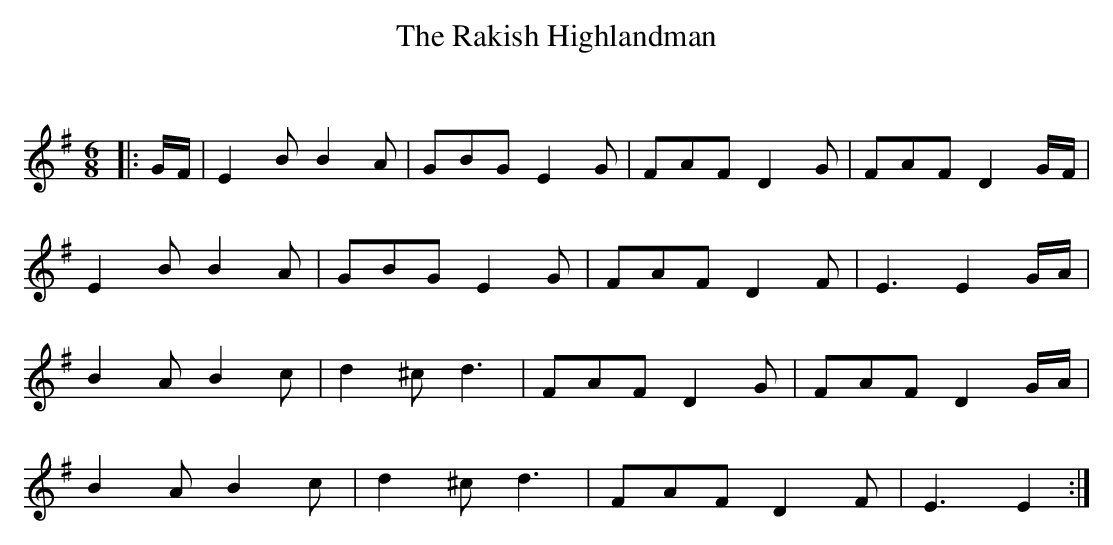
X:1
T: The Rakish Highlandman
C:
Q:180
K:Em
M:6/8
L:1/16
|:GF|E4B2 B4A2|G2B2G2 E4G2|F2A2F2 D4G2|F2A2F2 D4GF|
E4B2 B4A2|G2B2G2 E4G2|F2A2F2 D4F2|E6 E4GA|
B4A2 B4c2|d4^c2 d6|F2A2F2 D4G2|F2A2F2 D4GA|
B4A2 B4c2|d4^c2 d6|F2A2F2 D4F2|E6 E4:|
